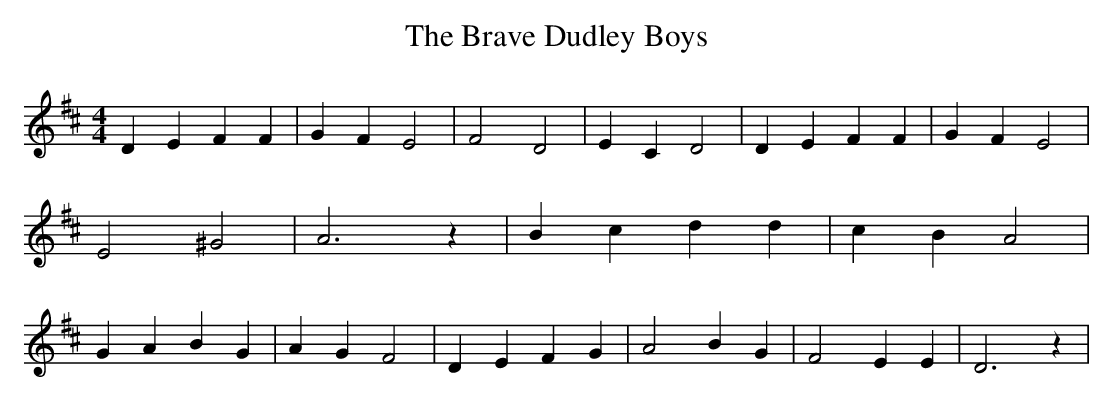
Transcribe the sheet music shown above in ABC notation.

X:1
T:The Brave Dudley Boys
M:4/4
L:1/4
K:D
 D E F F| G F E2| F2 D2| E C D2| D E F F| G F E2| E2 ^G2| A3 z| B c d d|\
 c B A2| G A B G| A G F2| D E F- G| A2 B G| F2 E E| D3 z|
